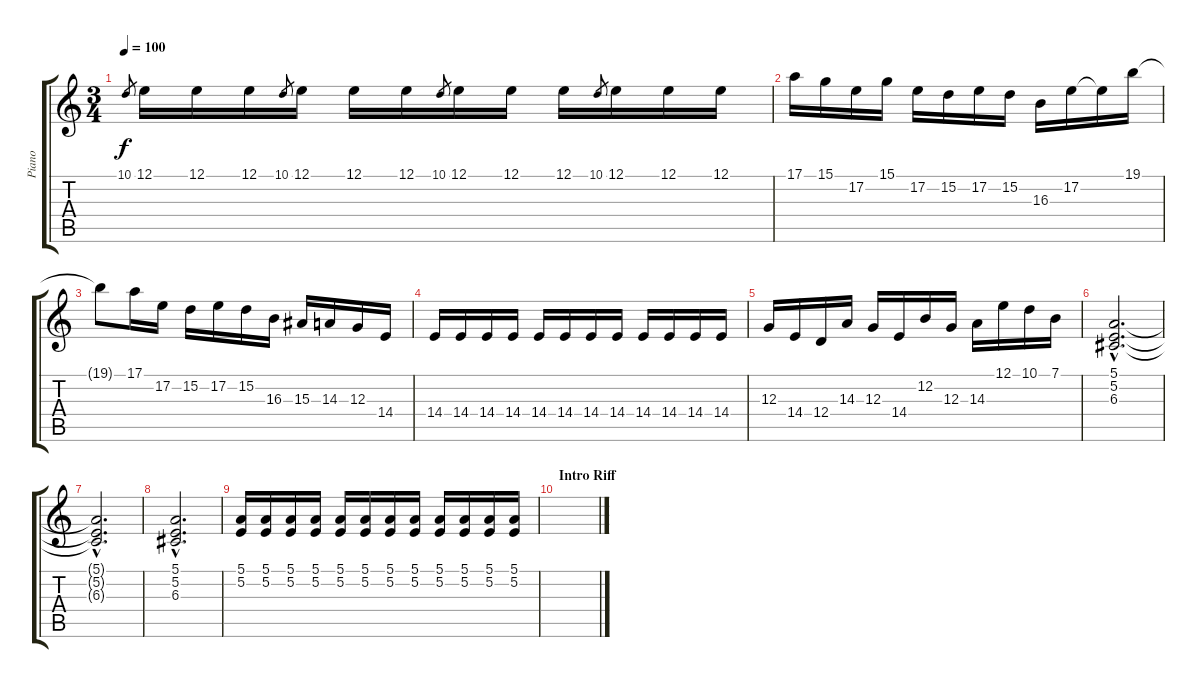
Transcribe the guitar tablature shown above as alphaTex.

\track ("Piano" "Piano") {instrument brightacousticpiano}
\staff {score tabs}
\tuning (E4 B3 G3 D3 A2 E2) {hide}
\ts (3 4)
\tempo 100
\clef g2
\ks c
10.1.8{gr dy f} 12.1.16 12.1.16 12.1.16 10.1.8{gr} 12.1.16 12.1.16 12.1.16 10.1.8{gr} 12.1.16 12.1.16 12.1.16 10.1.8{gr} 12.1.16 12.1.16 12.1.16 |
17.1.16 15.1.16 17.2.16 15.1.16 17.2.16 15.2.16 17.2.16 15.2.16 16.3.16 17.2.16 17.2{t}.16 19.1.16 |
19.1{t}.8 17.1.16 17.2.16 15.2.16 17.2.16 15.2.16 16.3.16 15.3.16 14.3.16 12.3.16 14.4.16 |
14.4.16 14.4.16 14.4.16 14.4.16 14.4.16 14.4.16 14.4.16 14.4.16 14.4.16 14.4.16 14.4.16 14.4.16 |
12.3.16 14.4.16 12.4.16 14.3.16 12.3.16 14.4.16 12.2.16 12.3.16 14.3.16 12.1.16 10.1.16 7.1.16 |
(5.1{hac} 5.2{hac} 6.3{hac}).2{d} |
(5.1{hac t} 5.2{hac t} 6.3{hac t}).2{d} |
(5.1{hac} 5.2{hac} 6.3{hac}).2{d} |
(5.1 5.2).16 (5.1 5.2).16 (5.1 5.2).16 (5.1 5.2).16 (5.1 5.2).16 (5.1 5.2).16 (5.1 5.2).16 (5.1 5.2).16 (5.1 5.2).16 (5.1 5.2).16 (5.1 5.2).16 (5.1 5.2).16 |
\section ("" "Intro Riff")
